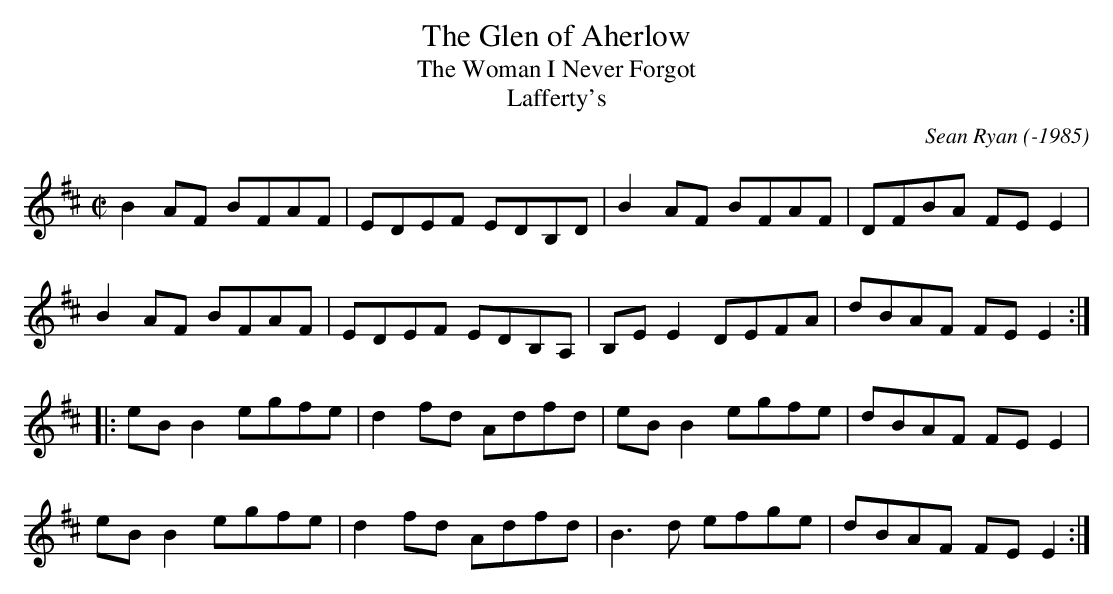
X:1
T:Glen of Aherlow, The
T:Woman I Never Forgot, The
T:Lafferty's
C:Sean Ryan (-1985)
M:C|
K:Edor
B2AF BFAF|EDEF EDB,D|B2AF BFAF|DFBA FEE2|
B2AF BFAF|EDEF EDB,A,|B,EE2 DEFA|dBAF FEE2:|
|:eBB2 egfe|d2fd Adfd|eBB2 egfe|dBAF FEE2|
eBB2 egfe|d2fd Adfd|B3d efge|dBAF FEE2:|
